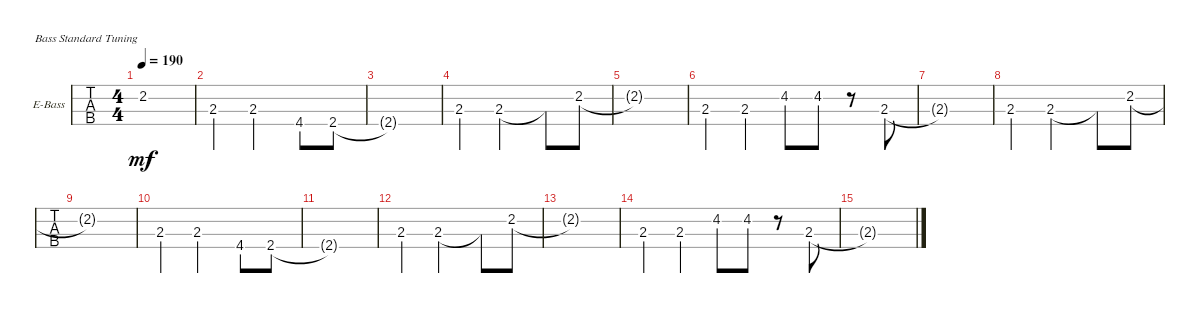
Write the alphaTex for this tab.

\defaultSystemsLayout 4
\bracketExtendMode groupsimilarinstruments
\firstSystemTrackNameOrientation horizontal
\otherSystemsTrackNameOrientation horizontal
\track ("Akshay" "E-Bass") {instrument electricbassfinger}
\staff {tabs}
\tuning (G2 D2 A1 E1)
\ts (4 4)
\tempo 190
\clef g2
\ks c
2.2{t}.1{dy mf} |
2.3.4 2.3.2 4.4.8 2.4.8 |
2.4{t}.1 |
2.3.4 2.3.2 2.3{t}.8 2.2.8 |
2.2{t}.1 |
2.3.4 2.3.4 4.2.8 4.2.8 r.8 2.3.8 |
\clef f4
2.3{t}.1 |
\clef g2
2.3.4 2.3.2 2.3{t}.8 2.2.8 |
2.2{t}.1 |
2.3.4 2.3.2 4.4.8 2.4.8 |
2.4{t}.1 |
2.3.4 2.3.2 2.3{t}.8 2.2.8 |
2.2{t}.1 |
2.3.4 2.3.4 4.2.8 4.2.8 r.8 2.3.8 |
\clef f4
2.3{t}.1
